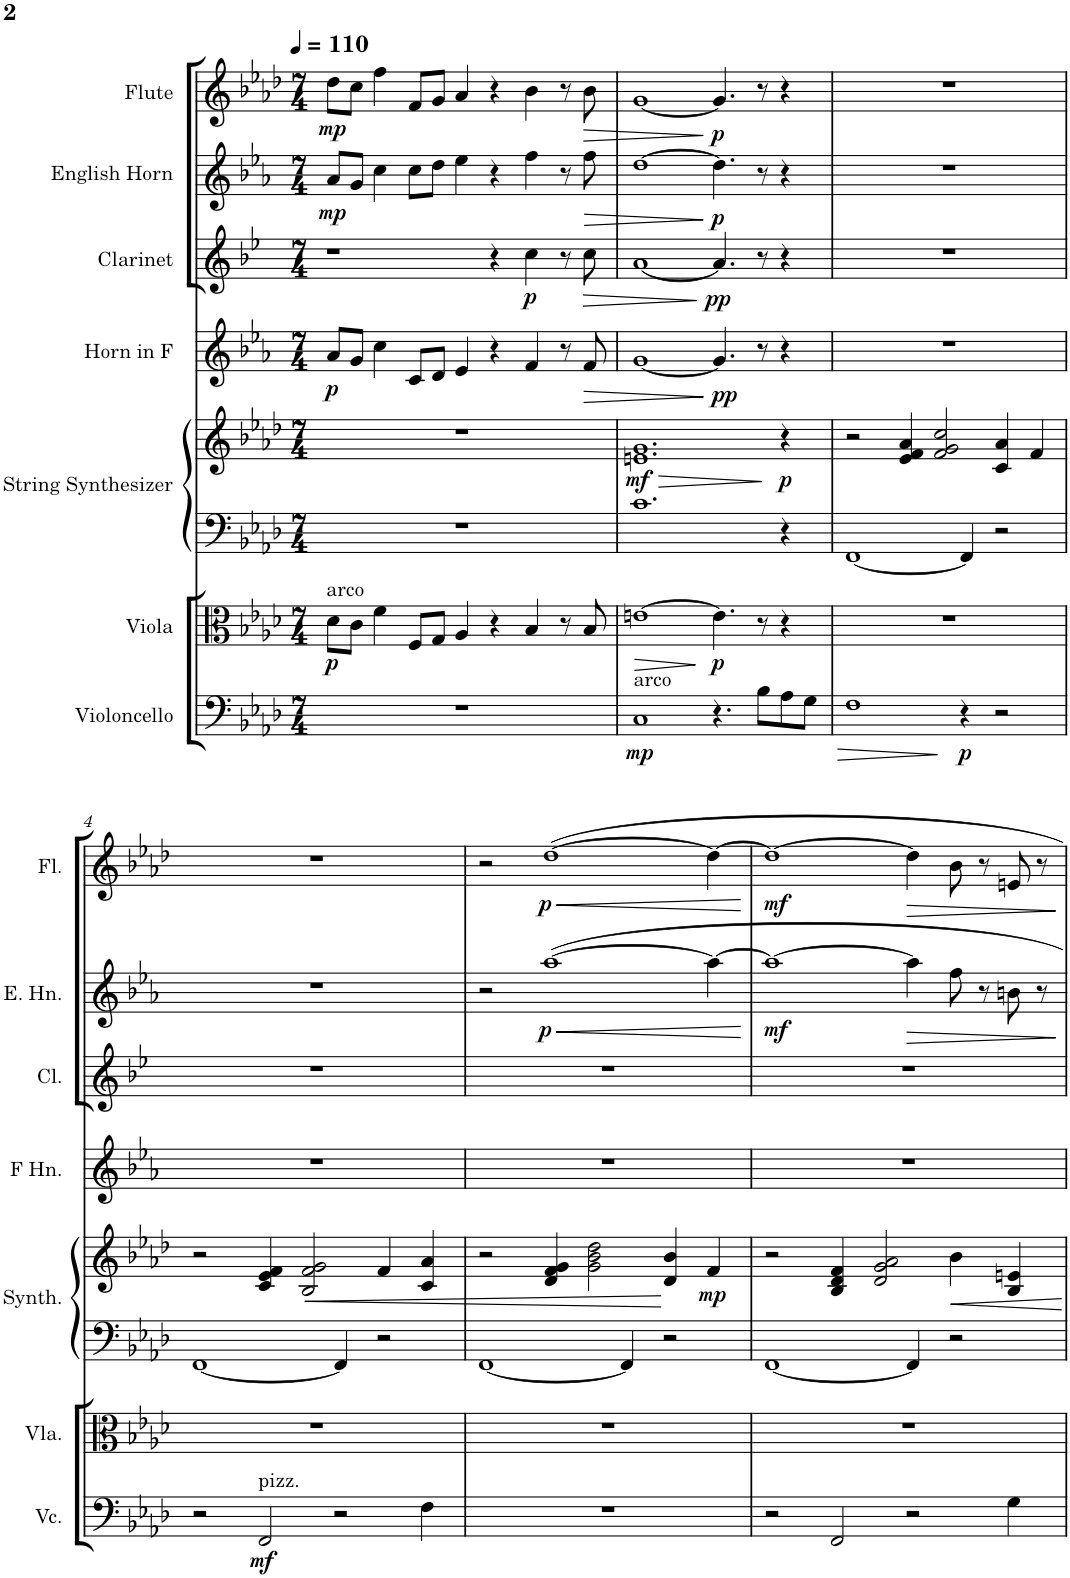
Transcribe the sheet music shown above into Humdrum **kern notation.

**kern	**dynam	**kern	**dynam	**kern	**kern	**dynam	**kern	**dynam	**kern	**dynam	**kern	**dynam	**kern	**dynam
*part7	*part7	*part6	*part6	*part5	*part5	*part5	*part4	*part4	*part3	*part3	*part2	*part2	*part1	*part1
*staff8	*staff8	*staff7	*staff7	*staff6	*staff5	*staff5/6	*staff4	*staff4	*staff3	*staff3	*staff2	*staff2	*staff1	*staff1
*I"Violoncello	*	*I"Viola	*	*I"String Synthesizer	*	*	*I"Horn in F	*	*I"Clarinet	*	*I"English Horn	*	*I"Flute	*
*I'Vc.	*	*I'Vla.	*	*I'Synth.	*	*	*	*	*I'Cl.	*	*I'E. Hn.	*	*I'Fl.	*
*clefF4	*	*clefC3	*	*clefF4	*clefG2	*	*clefG2	*	*clefG2	*	*clefG2	*	*clefG2	*
*	*	*	*	*	*	*	*Trd4c7	*	*Trd1c2	*	*Trd4c7	*	*	*
*k[b-e-a-d-]	*	*k[b-e-a-d-]	*	*k[b-e-a-d-]	*k[b-e-a-d-]	*	*k[b-e-a-]	*	*k[b-e-]	*	*k[b-e-a-]	*	*k[b-e-a-d-]	*
*M7/4	*	*M7/4	*	*M7/4	*M7/4	*	*M7/4	*	*M7/4	*	*M7/4	*	*M7/4	*
*MM110	*	*MM110	*	*MM110	*MM110	*	*MM110	*	*MM110	*	*MM110	*	*MM110	*
=1	=1	=1	=1	=1	=1	=1	=1	=1	=1	=1	=1	=1	=1	=1
!	!	!LO:TX:a:t=arco	!	!	!	!	!	!	!	!	!	!	!	!
!	!	!	!LO:DY:b	!	!	!	!	!LO:DY:b	!	!	!	!LO:DY:b	!	!LO:DY:b
1..r	.	8d-\L	p	1..r	1..r	.	8a-/L	p	1r	.	8a-/L	mp	8dd-\L	mp
.	.	8c\J	.	.	.	.	8g/J	.	.	.	8g/J	.	8cc\J	.
.	.	4f\	.	.	.	.	4cc\	.	.	.	4cc\	.	4ff\	.
.	.	8F/L	.	.	.	.	8c/L	.	.	.	8cc\L	.	8f/L	.
.	.	8G/J	.	.	.	.	8d/J	.	.	.	8dd\J	.	8g/J	.
.	.	4A-/	.	.	.	.	4e-/	.	.	.	4ee-\	.	4a-/	.
.	.	4r	.	.	.	.	4r	.	4r	.	4r	.	4r	.
!	!	!	!	!	!	!	!	!	!	!LO:DY:b	!	!	!	!
.	.	4B-/	.	.	.	.	4f/	.	4cc\	p	4ff\	.	4b-\	.
.	.	8r	.	.	.	.	8r	.	8r	.	8r	.	8r	.
!	!	!	!	!	!	!	!	!LO:HP:b	!	!LO:HP:b	!	!LO:HP:b	!	!LO:HP:b
.	.	8B-/	.	.	.	.	8f/	>	8cc\	>	8ff\	>	8b-\	>
=2	=2	=2	=2	=2	=2	=2	=2	=2	=2	=2	=2	=2	=2	=2
!LO:TX:a:t=arco	!	!	!	!	!	!	!	!	!	!	!	!	!	!
!	!LO:DY:b	!	!LO:HP:b	!	!	!LO:HP:b	!	!	!	!	!	!	!	!
!	!	!	!	!	!	!LO:DY:n=1:b	!	!	!	!	!	!	!	!
1C	mp	[1en	>	1.c	1.en 1.g	> mf	[1g	.	[1a	.	[1dd	.	[1g	.
!	!	!	!LO:DY:n=1:b	!	!	!	!	!LO:DY:n=1:b	!	!LO:DY:n=1:b	!	!LO:DY:n=1:b	!	!LO:DY:n=1:b
4.r	.	4.e\]	] p	.	.	.	4.g/]	] pp	4.a/]	] pp	4.dd\]	] p	4.g/]	] p
8B-\L	.	8r	.	.	.	.	8r	.	8r	.	8r	.	8r	.
!	!	!	!	!	!	!LO:DY:n=2:b	!	!	!	!	!	!	!	!
8A-\	.	4r	.	4r	4r	] p	4r	.	4r	.	4r	.	4r	.
8G\J	.	.	.	.	.	.	.	.	.	.	.	.	.	.
=3	=3	=3	=3	=3	=3	=3	=3	=3	=3	=3	=3	=3	=3	=3
!	!LO:HP:b	!	!	!	!	!	!	!	!	!	!	!	!	!
1F	>	1..r	.	[1FF	2r	.	1..r	.	1..r	.	1..r	.	1..r	.
.	.	.	.	.	4e-/ 4f/ 4a-/	.	.	.	.	.	.	.	.	.
.	.	.	.	.	2f/ 2g/ 2cc/	.	.	.	.	.	.	.	.	.
!	!LO:DY:n=1:b	!	!	!	!	!	!	!	!	!	!	!	!	!
4r	] p	.	.	4FF/]	.	.	.	.	.	.	.	.	.	.
2r	.	.	.	2r	4c/ 4a-/	.	.	.	.	.	.	.	.	.
.	.	.	.	.	4f/	.	.	.	.	.	.	.	.	.
!!LO:LB:g=z
=4	=4	=4	=4	=4	=4	=4	=4	=4	=4	=4	=4	=4	=4	=4
2r	.	1..r	.	[1FF	2r	.	1..r	.	1..r	.	1..r	.	1..r	.
!LO:TX:a:t=pizz.	!	!	!	!	!	!	!	!	!	!	!	!	!	!
!	!LO:DY:b	!	!	!	!	!	!	!	!	!	!	!	!	!
2FF/	mf	.	.	.	4c/ 4e-/ 4f/	.	.	.	.	.	.	.	.	.
!	!	!	!	!	!	!LO:HP:b	!	!	!	!	!	!	!	!
.	.	.	.	.	2B-/ 2f/ 2g/	<	.	.	.	.	.	.	.	.
2r	.	.	.	4FF/]	.	.	.	.	.	.	.	.	.	.
.	.	.	.	2r	4f/	.	.	.	.	.	.	.	.	.
4F\	.	.	.	.	4c/ 4a-/	.	.	.	.	.	.	.	.	.
=5	=5	=5	=5	=5	=5	=5	=5	=5	=5	=5	=5	=5	=5	=5
1..r	.	1..r	.	[1FF	2r	.	1..r	.	1..r	.	2r	.	2r	.
!	!	!	!	!	!	!	!	!	!	!	!	!LO:HP:b	!	!LO:HP:b
!	!	!	!	!	!	!	!	!	!	!	!	!LO:DY:n=1:b	!	!LO:DY:n=1:b
.	.	.	.	.	4d-/ 4f/ 4g/	.	.	.	.	.	[1aa-	< p	[1dd-	< p
.	.	.	.	.	2g\ 2b-\ 2dd-\	.	.	.	.	.	.	.	.	.
.	.	.	.	4FF/]	.	.	.	.	.	.	.	.	.	.
.	.	.	.	2r	4d-/ 4b-/	[	.	.	.	.	.	.	.	.
!	!	!	!	!	!	!LO:DY:b	!	!	!	!	!	!	!	!
.	.	.	.	.	4f/	mp	.	.	.	.	4aa-\_	.	4dd-\_	.
.	.	.	.	.	.	.	.	.	.	.	.	[	.	[
=6	=6	=6	=6	=6	=6	=6	=6	=6	=6	=6	=6	=6	=6	=6
!	!	!	!	!	!	!	!	!	!	!	!	!LO:DY:b	!	!LO:DY:b
2r	.	1..r	.	[1FF	2r	.	1..r	.	1..r	.	1aa-_	mf	1dd-_	mf
2FF/	.	.	.	.	4B-/ 4d-/ 4f/	.	.	.	.	.	.	.	.	.
.	.	.	.	.	2d-/ 2g/ 2a-/	.	.	.	.	.	.	.	.	.
!	!	!	!	!	!	!	!	!	!	!	!	!LO:HP:b	!	!LO:HP:b
2r	.	.	.	4FF/]	.	.	.	.	.	.	4aa-\]	>	4dd-\]	>
.	.	.	.	2r	4b-\	.	.	.	.	.	8ff\	.	8b-\	.
.	.	.	.	.	.	.	.	.	.	.	8r	.	8r	.
4G\	.	.	.	.	4B-/ 4en/	.	.	.	.	.	8bn\	.	8en/	.
.	.	.	.	.	.	.	.	.	.	.	8r	.	8r	.
.	.	.	.	.	.	.	.	.	.	.	.	]	.	]
=	=	=	=	=	=	=	=	=	=	=	=	=	=	=
*-	*-	*-	*-	*-	*-	*-	*-	*-	*-	*-	*-	*-	*-	*-
